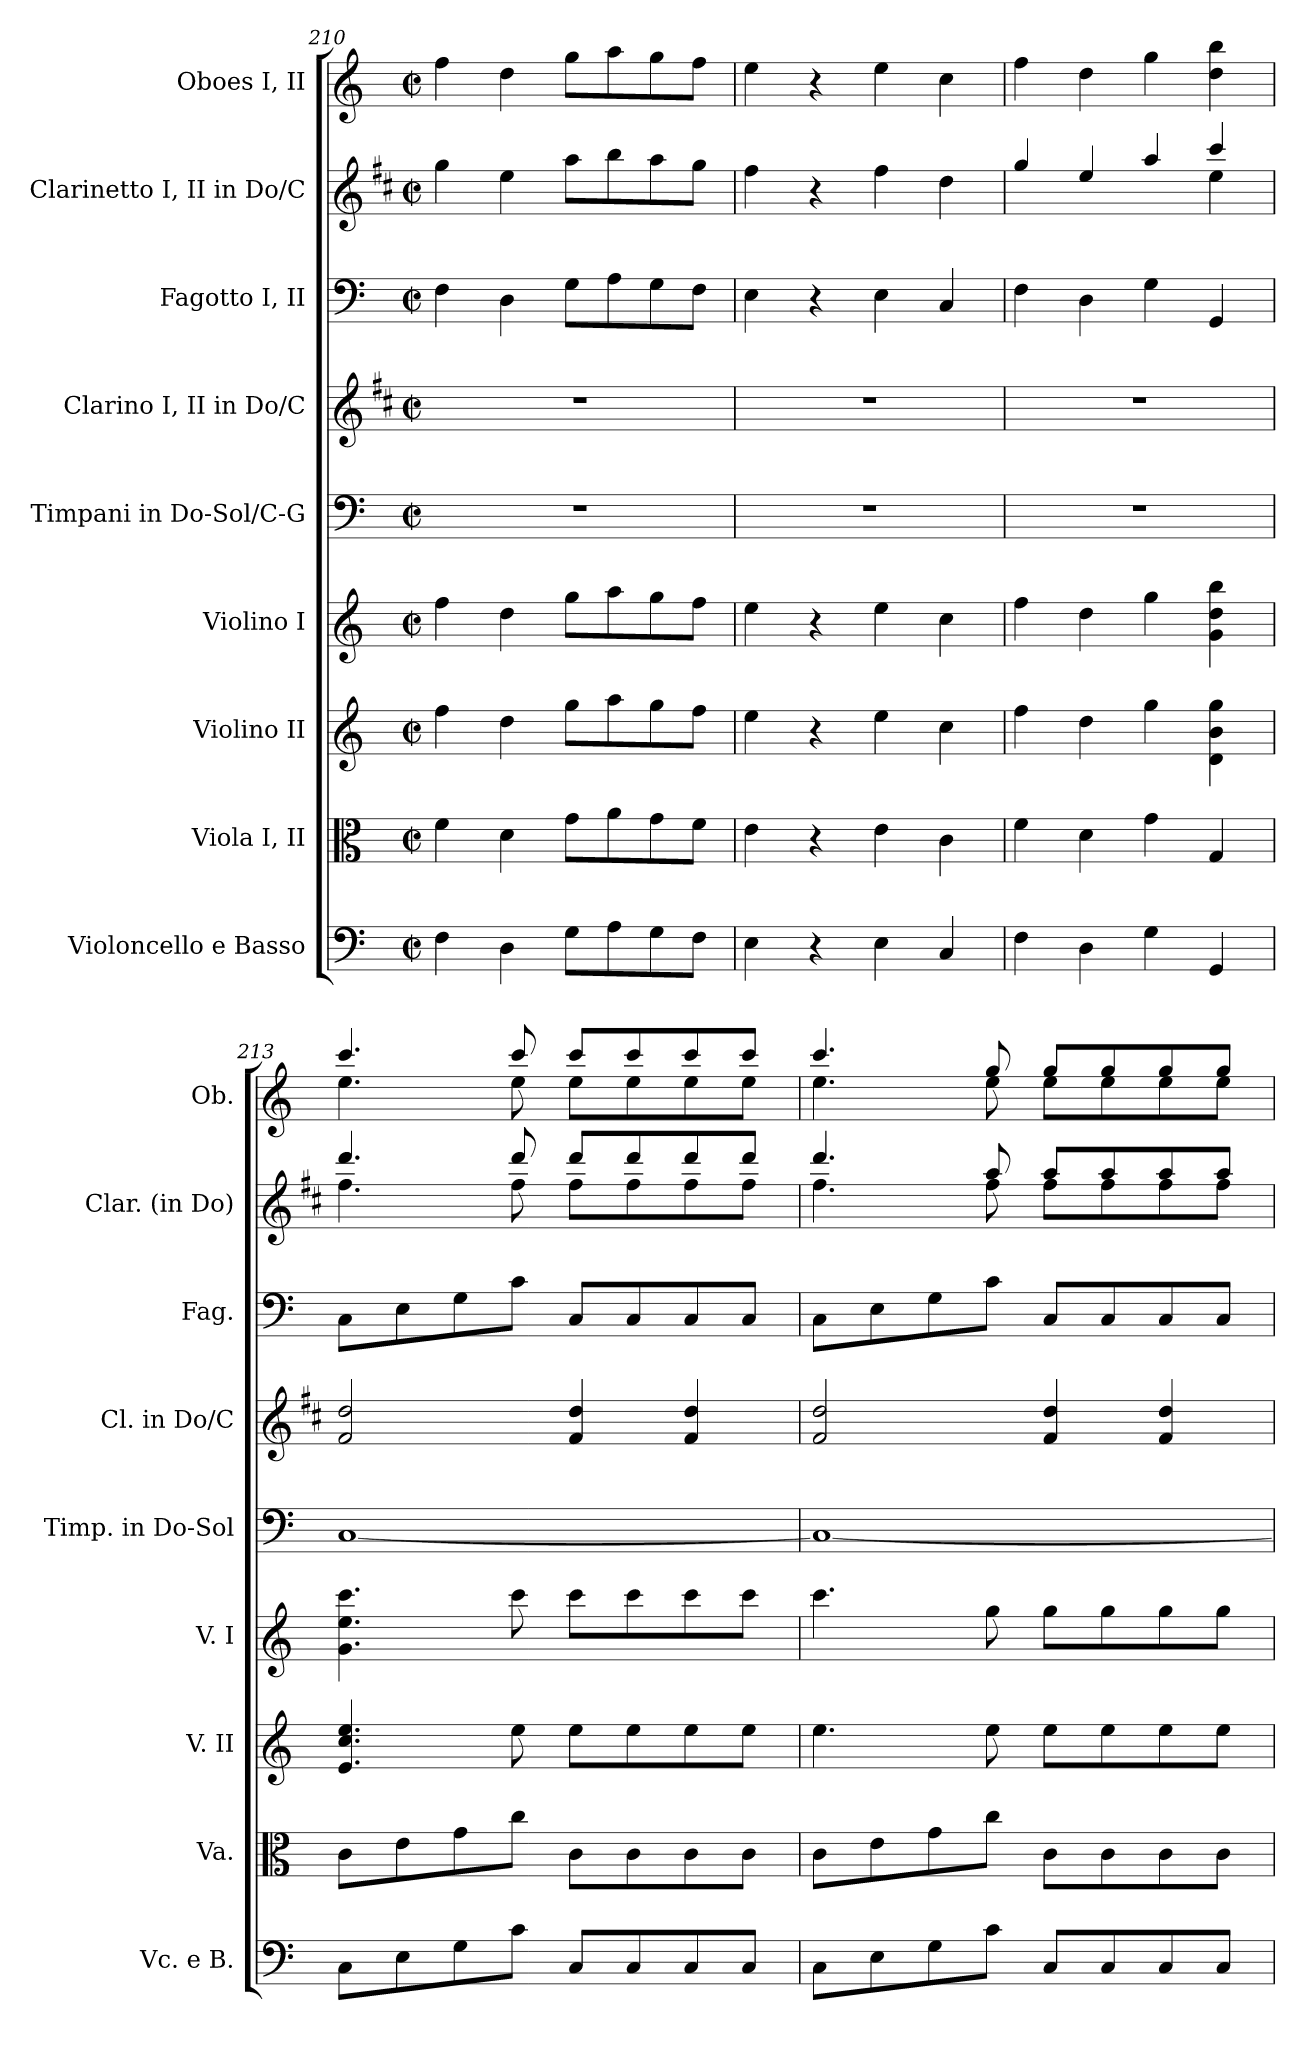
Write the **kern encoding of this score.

**kern	**kern	**kern	**kern	**kern	**kern	**kern	**kern	**kern
*part9	*part8	*part7	*part6	*part5	*part4	*part3	*part2	*part1
*staff9	*staff8	*staff7	*staff6	*staff5	*staff4	*staff3	*staff2	*staff1
*I"Violoncello e Basso	*I"Viola I, II	*I"Violino II	*I"Violino I	*I"Timpani in Do-Sol/C-G	*I"Clarino I, II in Do/C	*I"Fagotto I, II	*I"Clarinetto I, II in Do/C	*I"Oboes I, II
*I'Vc. e B.	*I'Va.	*I'V. II	*I'V. I	*I'Timp. in Do-Sol	*I'Cl. in Do/C	*I'Fag.	*I'Clar. (in Do)	*I'Ob.
*clefF4	*clefC3	*clefG2	*clefG2	*clefF4	*clefG2	*clefF4	*clefG2	*clefG2
*	*	*	*	*	*ITrd1c2	*	*ITrd1c2	*
*k[]	*k[]	*k[]	*k[]	*k[]	*k[]	*k[]	*k[]	*k[]
*M2/2	*M2/2	*M2/2	*M2/2	*M2/2	*M2/2	*M2/2	*M2/2	*M2/2
*met(c|)	*met(c|)	*met(c|)	*met(c|)	*met(c|)	*met(c|)	*met(c|)	*met(c|)	*met(c|)
=210	=210	=210	=210	=210	=210	=210	=210	=210
4F\	4f\	4ff\	4ff\	1r	1r	4F\	4ff\	4ff\
4D\	4d\	4dd\	4dd\	.	.	4D\	4dd\	4dd\
8Gi\L	8gi\L	8ggi\L	8ggi\L	.	.	8Gi\L	8ggi\L	8ggi\L
8A\	8a\	8aa\	8aa\	.	.	8A\	8aa\	8aa\
8Gi\	8gi\	8ggi\	8ggi\	.	.	8Gi\	8ggi\	8ggi\
8F\J	8f\J	8ff\J	8ff\J	.	.	8F\J	8ff\J	8ff\J
=211	=211	=211	=211	=211	=211	=211	=211	=211
4E\	4e\	4ee\	4ee\	1r	1r	4E\	4ee\	4ee\
4r	4r	4r	4r	.	.	4r	4r	4r
4E\	4e\	4ee\	4ee\	.	.	4E\	4ee\	4ee\
4C/	4c\	4cc\	4cc\	.	.	4C/	4cc\	4cc\
=212	=212	=212	=212	=212	=212	=212	=212	=212
*	*	*	*	*	*	*	*^	*
4F\	4f\	4ff\	4ff\	1r	1r	4F\	4ff/	2.ryy	4ff\
4D\	4d\	4dd\	4dd\	.	.	4D\	4dd/	.	4dd\
4Gi\	4gi\	4ggi\	4ggi\	.	.	4Gi\	4ggi/	.	4ggi\
4GGi/	4Gi/	4di\ 4bi\ 4ggi\	4gi\ 4ddi\ 4bbi\	.	.	4GGi/	4bbi/	4ddi\	4ddi\ 4bbi\
=213	=213	=213	=213	=213	=213	=213	=213	=213	=213
*	*	*	*	*	*	*	*	*	*^
8Ci\L	8ci\L	4.ei/ 4.cci/ 4.eei/	4.gi\ 4.eei\ 4.ccci\	[1Ci	2ei/ 2cci/	8Ci\L	4.ccci/	4.eei\	4.ccci/	4.eei\
8Ei\	8ei\	.	.	.	.	8Ei\	.	.	.	.
8Gi\	8gi\	.	.	.	.	8Gi\	.	.	.	.
8ci\J	8cci\J	8eei\	8ccci\	.	.	8ci\J	8ccci/	8eei\	8ccci/	8eei\
8Ci/L	8ci\L	8eei\L	8ccci\L	.	4ei/ 4cci/	8Ci/L	8ccci/L	8eei\L	8ccci/L	8eei\L
8Ci/	8ci\	8eei\	8ccci\	.	.	8Ci/	8ccci/	8eei\	8ccci/	8eei\
8Ci/	8ci\	8eei\	8ccci\	.	4ei/ 4cci/	8Ci/	8ccci/	8eei\	8ccci/	8eei\
8Ci/J	8ci\J	8eei\J	8ccci\J	.	.	8Ci/J	8ccci/J	8eei\J	8ccci/J	8eei\J
=214	=214	=214	=214	=214	=214	=214	=214	=214	=214	=214
8Ci\L	8ci\L	4.eei\	4.ccci\	1Ci_	2ei/ 2cci/	8Ci\L	4.ccci/	4.eei\	4.ccci/	4.eei\
8Ei\	8ei\	.	.	.	.	8Ei\	.	.	.	.
8Gi\	8gi\	.	.	.	.	8Gi\	.	.	.	.
8ci\J	8cci\J	8eei\	8ggi\	.	.	8ci\J	8ggi/	8eei\	8ggi/	8eei\
8Ci/L	8ci\L	8eei\L	8ggi\L	.	4ei/ 4cci/	8Ci/L	8ggi/L	8eei\L	8ggi/L	8eei\L
8Ci/	8ci\	8eei\	8ggi\	.	.	8Ci/	8ggi/	8eei\	8ggi/	8eei\
8Ci/	8ci\	8eei\	8ggi\	.	4ei/ 4cci/	8Ci/	8ggi/	8eei\	8ggi/	8eei\
8Ci/J	8ci\J	8eei\J	8ggi\J	.	.	8Ci/J	8ggi/J	8eei\J	8ggi/J	8eei\J
*	*	*	*	*	*	*	*v	*v	*	*
*	*	*	*	*	*	*	*	*v	*v
=	=	=	=	=	=	=	=	=
*-	*-	*-	*-	*-	*-	*-	*-	*-
